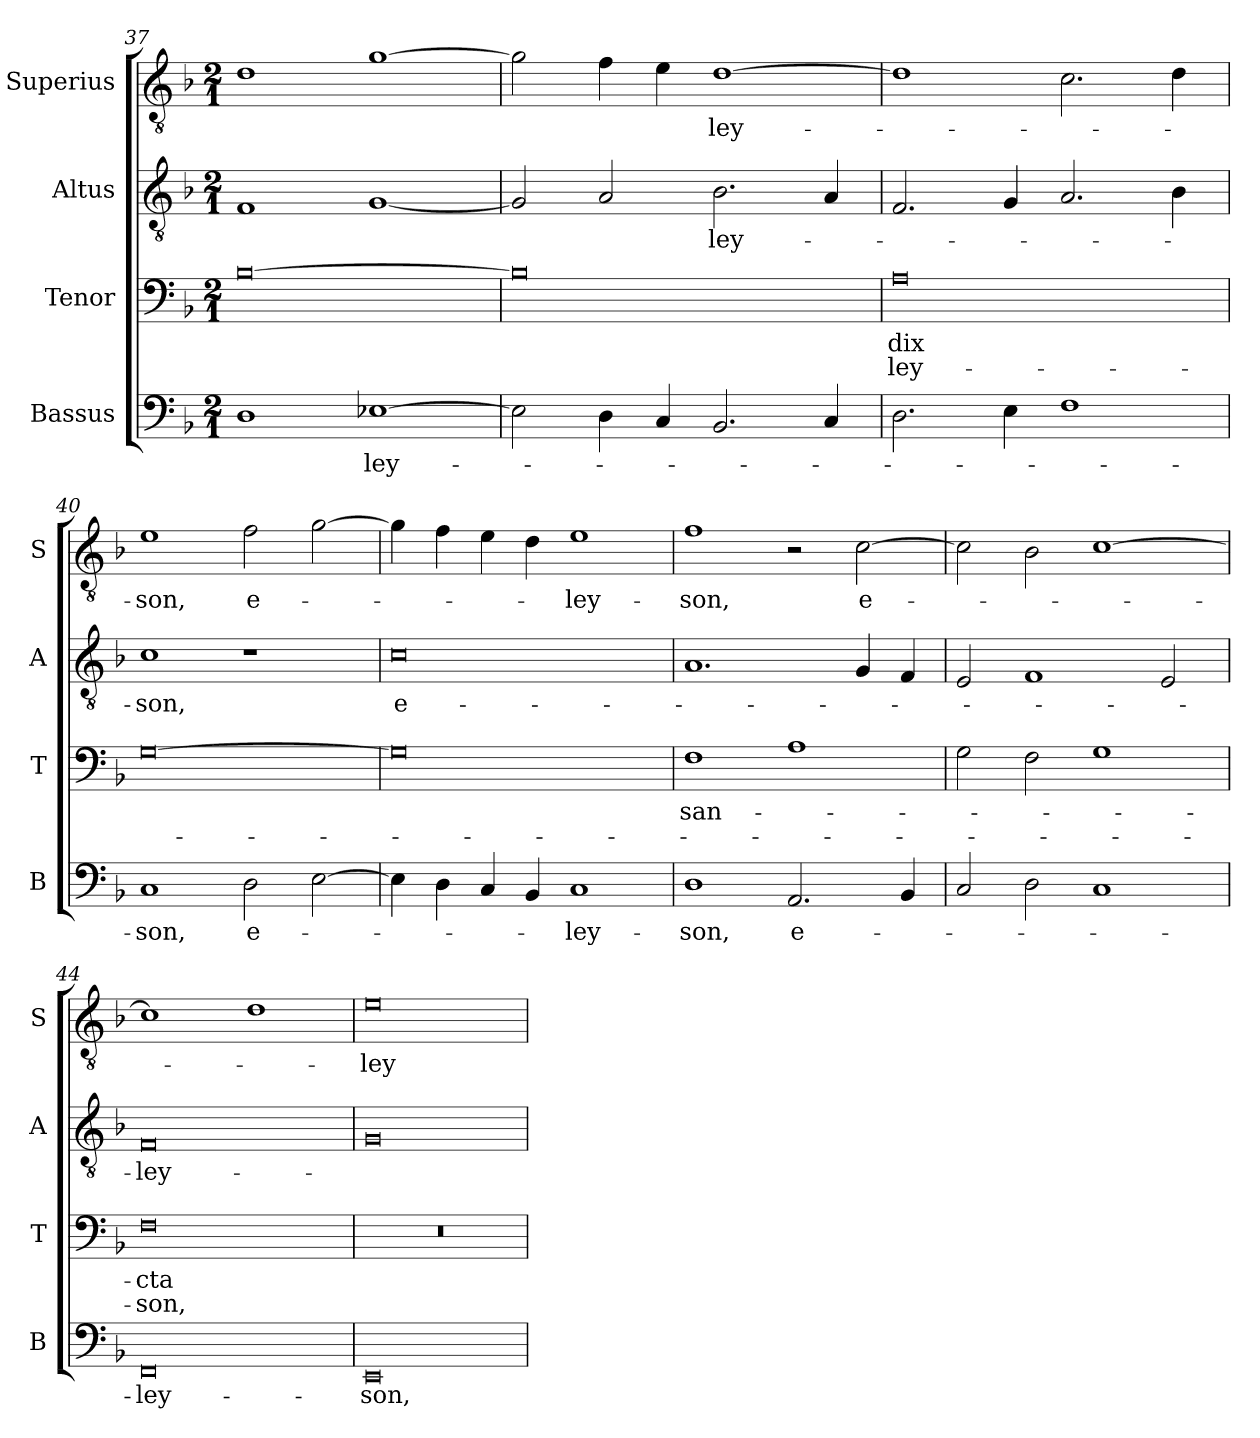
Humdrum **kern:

**kern	**text	**kern	**text	**text	**kern	**text	**kern	**text
*part4	*part4	*part3	*part3	*part3	*part2	*part2	*part1	*part1
*staff4	*staff4	*staff3	*staff3	*staff3	*staff2	*staff2	*staff1	*staff1
*I"Bassus	*	*I"Tenor	*	*	*I"Altus	*	*I"Superius	*
*I'B	*	*I'T	*	*	*I'A	*	*I'S	*
*clefF4	*	*clefF4	*	*	*clefGv2	*	*clefGv2	*
*k[b-]	*	*k[b-]	*	*	*k[b-]	*	*k[b-]	*
*d:	*	*d:	*	*	*d:	*	*d:	*
*M2/1	*	*M2/1	*	*	*M2/1	*	*M2/1	*
=37	=37	=37	=37	=37	=37	=37	=37	=37
1D	.	[0B-	.	.	1F	.	1d	.
!	!LO:LY:i	!	!	!	!	!	!	!
[1E-X	-ley-	.	.	.	[1G	.	[1g	.
=38	=38	=38	=38	=38	=38	=38	=38	=38
2E-]	.	0B-]	.	.	2G]	.	2g]	.
4D	.	.	.	.	2A	.	4f	.
4C	.	.	.	.	.	.	4e	.
!	!	!	!	!	!	!LO:LY:i	!	!LO:LY:i
2.BB-	.	.	.	.	2.B-	-ley-	[1d	-ley-
4C	.	.	.	.	4A	.	.	.
=39	=39	=39	=39	=39	=39	=39	=39	=39
!	!	!	!	!LO:LY:i	!	!	!	!
2.D	.	0A	-dix	-ley-	2.F	.	1d]	.
4E	.	.	.	.	4G	.	.	.
1F	.	.	.	.	2.A	.	2.c	.
.	.	.	.	.	4B-	.	4d	.
=40	=40	=40	=40	=40	=40	=40	=40	=40
!	!LO:LY:i	!	!	!	!	!LO:LY:i	!	!LO:LY:i
1C	-son,	[0G	.	.	1c	-son,	1e	-son,
!	!LO:LY:i	!	!	!	!	!	!	!LO:LY:i
2D	e-	.	.	.	1r	.	2f	e-
[2E	.	.	.	.	.	.	[2g	.
=41	=41	=41	=41	=41	=41	=41	=41	=41
!	!	!	!	!	!	!LO:LY:i	!	!
4E]	.	0G]	.	.	0c	e-	4g]	.
4D	.	.	.	.	.	.	4f	.
4C	.	.	.	.	.	.	4e	.
4BB-	.	.	.	.	.	.	4d	.
!	!LO:LY:i	!	!	!	!	!	!	!LO:LY:i
1C	-ley-	.	.	.	.	.	1e	-ley-
=42	=42	=42	=42	=42	=42	=42	=42	=42
!	!LO:LY:i	!	!	!	!	!	!	!LO:LY:i
1D	-son,	1F	san-	.	1.A	.	1f	-son,
!	!LO:LY:i	!	!	!	!	!	!	!
2.AA	e-	1A	.	.	.	.	2r	.
.	.	.	.	.	4G	.	[2c	e-
4BB-	.	.	.	.	4F	.	.	.
=43	=43	=43	=43	=43	=43	=43	=43	=43
2C	.	2G	.	.	2E	.	2c]	.
2D	.	2F	.	.	1F	.	2B-	.
1C	.	1G	.	.	.	.	[1c	.
.	.	.	.	.	2E	.	.	.
=44	=44	=44	=44	=44	=44	=44	=44	=44
!	!	!	!	!LO:LY:i	!	!LO:LY:i	!	!
0FF	-ley-	0F	-cta	-son,	0F	-ley-	1c]	.
.	.	.	.	.	.	.	1d	.
=45	=45	=45	=45	=45	=45	=45	=45	=45
!	!LO:LY:i	!	!	!	!	!	!	!LO:LY:i
0EE	-son,	0r	.	.	0G	.	0e	-ley-
=	=	=	=	=	=	=	=	=
*-	*-	*-	*-	*-	*-	*-	*-	*-
